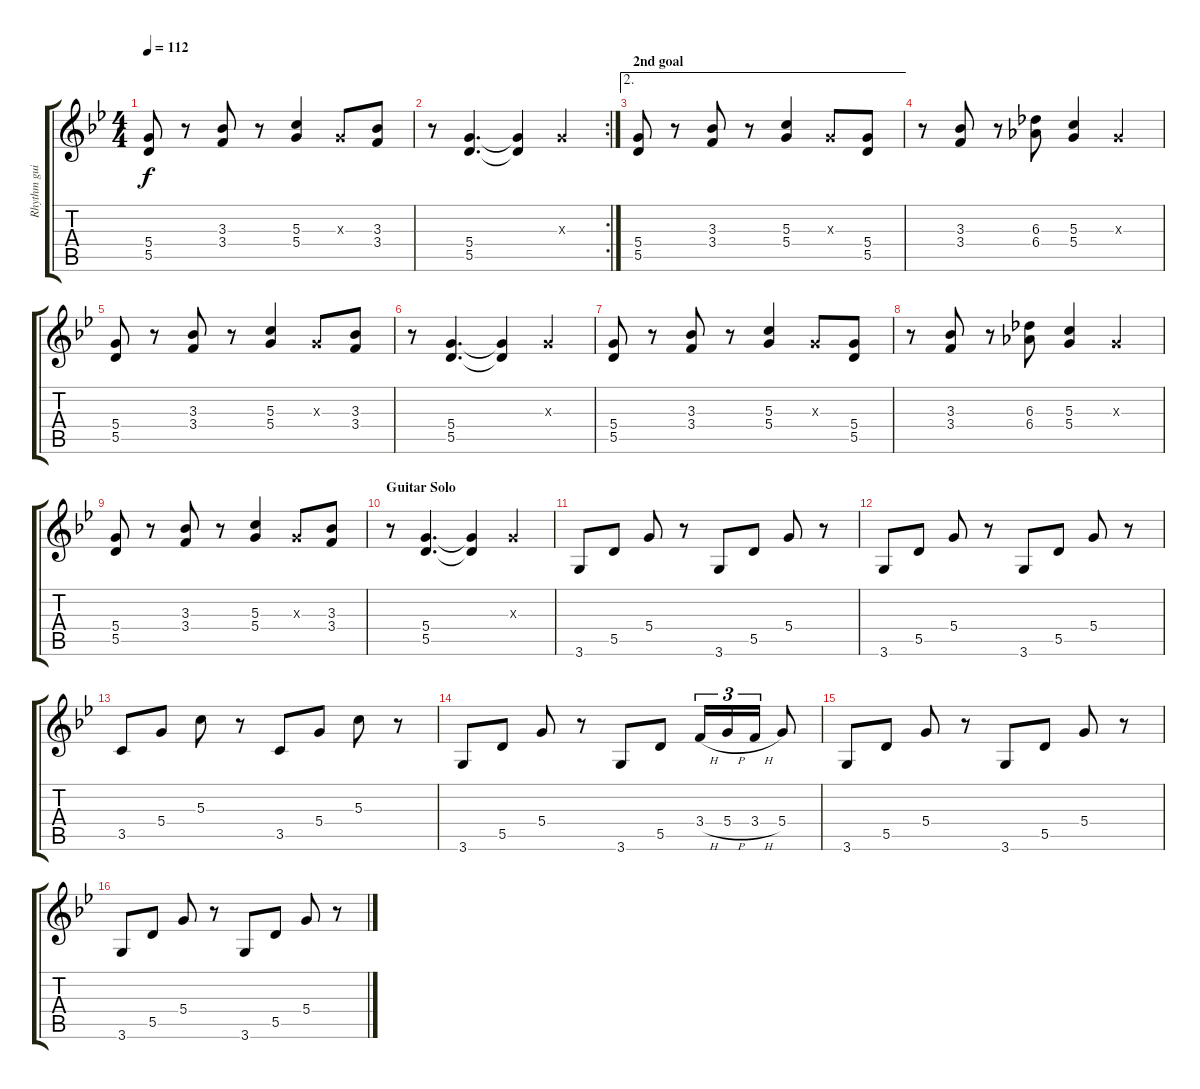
\track ("Rhythm guitar" "Rhythm gui") {instrument distortionguitar}
\staff {score tabs}
\tuning (E4 B3 G3 D3 A2 E2) {hide}
\ts (4 4)
\tempo 112
\clef g2
\ks bb
(5.4 5.5).8{dy f} r.8 (3.3 3.4).8 r.8 (5.3 5.4).4 0.3{x}.8 (3.3 3.4).8 |
\rc 2
r.8 (5.4 5.5).4{d} (5.4{t} 5.5{t}).4 0.3{x}.4 |
\ae 2
\section ("" "2nd goal")
(5.4 5.5).8 r.8 (3.3 3.4).8 r.8 (5.3 5.4).4 0.3{x}.8 (5.4 5.5).8 |
r.8 (3.3 3.4).8 r.8 (6.3 6.4).8 (5.3 5.4).4 0.3{x}.4 |
(5.4 5.5).8 r.8 (3.3 3.4).8 r.8 (5.3 5.4).4 0.3{x}.8 (3.3 3.4).8 |
r.8 (5.4 5.5).4{d} (5.4{t} 5.5{t}).4 0.3{x}.4 |
(5.4 5.5).8 r.8 (3.3 3.4).8 r.8 (5.3 5.4).4 0.3{x}.8 (5.4 5.5).8 |
r.8 (3.3 3.4).8 r.8 (6.3 6.4).8 (5.3 5.4).4 0.3{x}.4 |
(5.4 5.5).8 r.8 (3.3 3.4).8 r.8 (5.3 5.4).4 0.3{x}.8 (3.3 3.4).8 |
\section ("" "Guitar Solo")
r.8 (5.4 5.5).4{d} (5.4{t} 5.5{t}).4 0.3{x}.4 |
3.6.8 5.5.8 5.4.8 r.8 3.6.8 5.5.8 5.4.8 r.8 |
3.6.8 5.5.8 5.4.8 r.8 3.6.8 5.5.8 5.4.8 r.8 |
3.5.8 5.4.8 5.3.8 r.8 3.5.8 5.4.8 5.3.8 r.8 |
3.6.8 5.5.8 5.4.8 r.8 3.6.8 5.5.8 3.4{h}.16{tu (3 2)} 5.4{h}.16{tu (3 2)} 3.4{h}.16{tu (3 2)} 5.4.8 |
3.6.8 5.5.8 5.4.8 r.8 3.6.8 5.5.8 5.4.8 r.8 |
3.6.8 5.5.8 5.4.8 r.8 3.6.8 5.5.8 5.4.8 r.8
